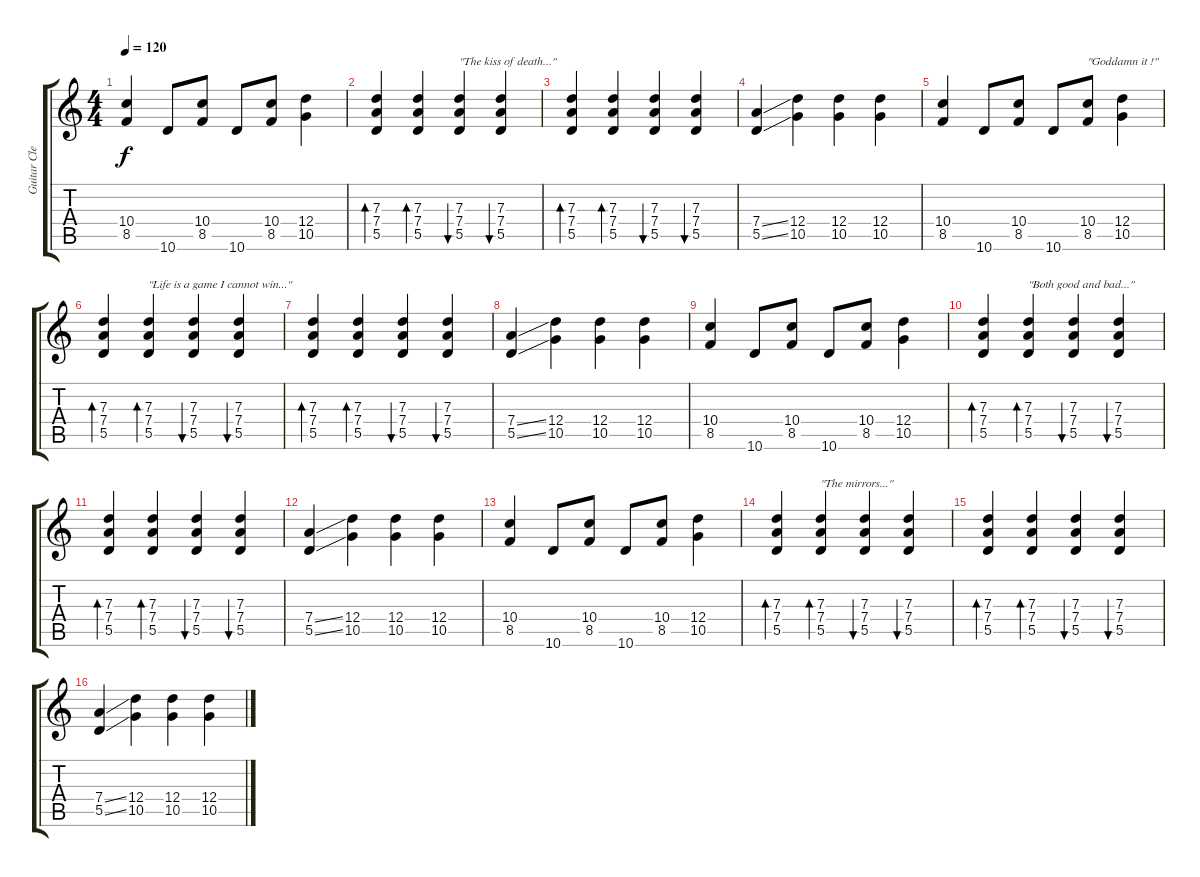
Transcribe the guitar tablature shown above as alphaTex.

\track ("Guitar Clean" "Guitar Cle") {instrument acousticguitarsteel}
\staff {score tabs}
\tuning (E4 B3 G3 D3 A2 E2) {hide}
\ts (4 4)
\tempo 120
\clef g2
\ks c
(10.4 8.5).4{dy f} 10.6.8 (10.4 8.5).8 10.6.8 (10.4 8.5).8 (12.4 10.5).4 |
(7.3 7.4 5.5).4{bd 120} (7.3 7.4 5.5).4{bd 120} (7.3 7.4 5.5).4{bu 120 txt "\"The kiss of death...\""} (7.3 7.4 5.5).4{bu 120} |
(7.3 7.4 5.5).4{bd 120} (7.3 7.4 5.5).4{bd 120} (7.3 7.4 5.5).4{bu 120} (7.3 7.4 5.5).4{bu 120} |
(7.4{ss} 5.5{ss}).4 (12.4 10.5).4 (12.4 10.5).4 (12.4 10.5).4 |
(10.4 8.5).4 10.6.8 (10.4 8.5).8 10.6.8 (10.4 8.5).8{txt "\"Goddamn it !\""} (12.4 10.5).4 |
(7.3 7.4 5.5).4{bd 120} (7.3 7.4 5.5).4{bd 120 txt "\"Life is a game I cannot win...\""} (7.3 7.4 5.5).4{bu 120} (7.3 7.4 5.5).4{bu 120} |
(7.3 7.4 5.5).4{bd 120} (7.3 7.4 5.5).4{bd 120} (7.3 7.4 5.5).4{bu 120} (7.3 7.4 5.5).4{bu 120} |
(7.4{ss} 5.5{ss}).4 (12.4 10.5).4 (12.4 10.5).4 (12.4 10.5).4 |
(10.4 8.5).4 10.6.8 (10.4 8.5).8 10.6.8 (10.4 8.5).8 (12.4 10.5).4 |
(7.3 7.4 5.5).4{bd 120} (7.3 7.4 5.5).4{bd 120 txt "\"Both good and bad...\""} (7.3 7.4 5.5).4{bu 120} (7.3 7.4 5.5).4{bu 120} |
(7.3 7.4 5.5).4{bd 120} (7.3 7.4 5.5).4{bd 120} (7.3 7.4 5.5).4{bu 120} (7.3 7.4 5.5).4{bu 120} |
(7.4{ss} 5.5{ss}).4 (12.4 10.5).4 (12.4 10.5).4 (12.4 10.5).4 |
(10.4 8.5).4 10.6.8 (10.4 8.5).8 10.6.8 (10.4 8.5).8 (12.4 10.5).4 |
(7.3 7.4 5.5).4{bd 120} (7.3 7.4 5.5).4{bd 120 txt "\"The mirrors...\""} (7.3 7.4 5.5).4{bu 120} (7.3 7.4 5.5).4{bu 120} |
(7.3 7.4 5.5).4{bd 120} (7.3 7.4 5.5).4{bd 120} (7.3 7.4 5.5).4{bu 120} (7.3 7.4 5.5).4{bu 120} |
(7.4{ss} 5.5{ss}).4 (12.4 10.5).4 (12.4 10.5).4 (12.4 10.5).4
